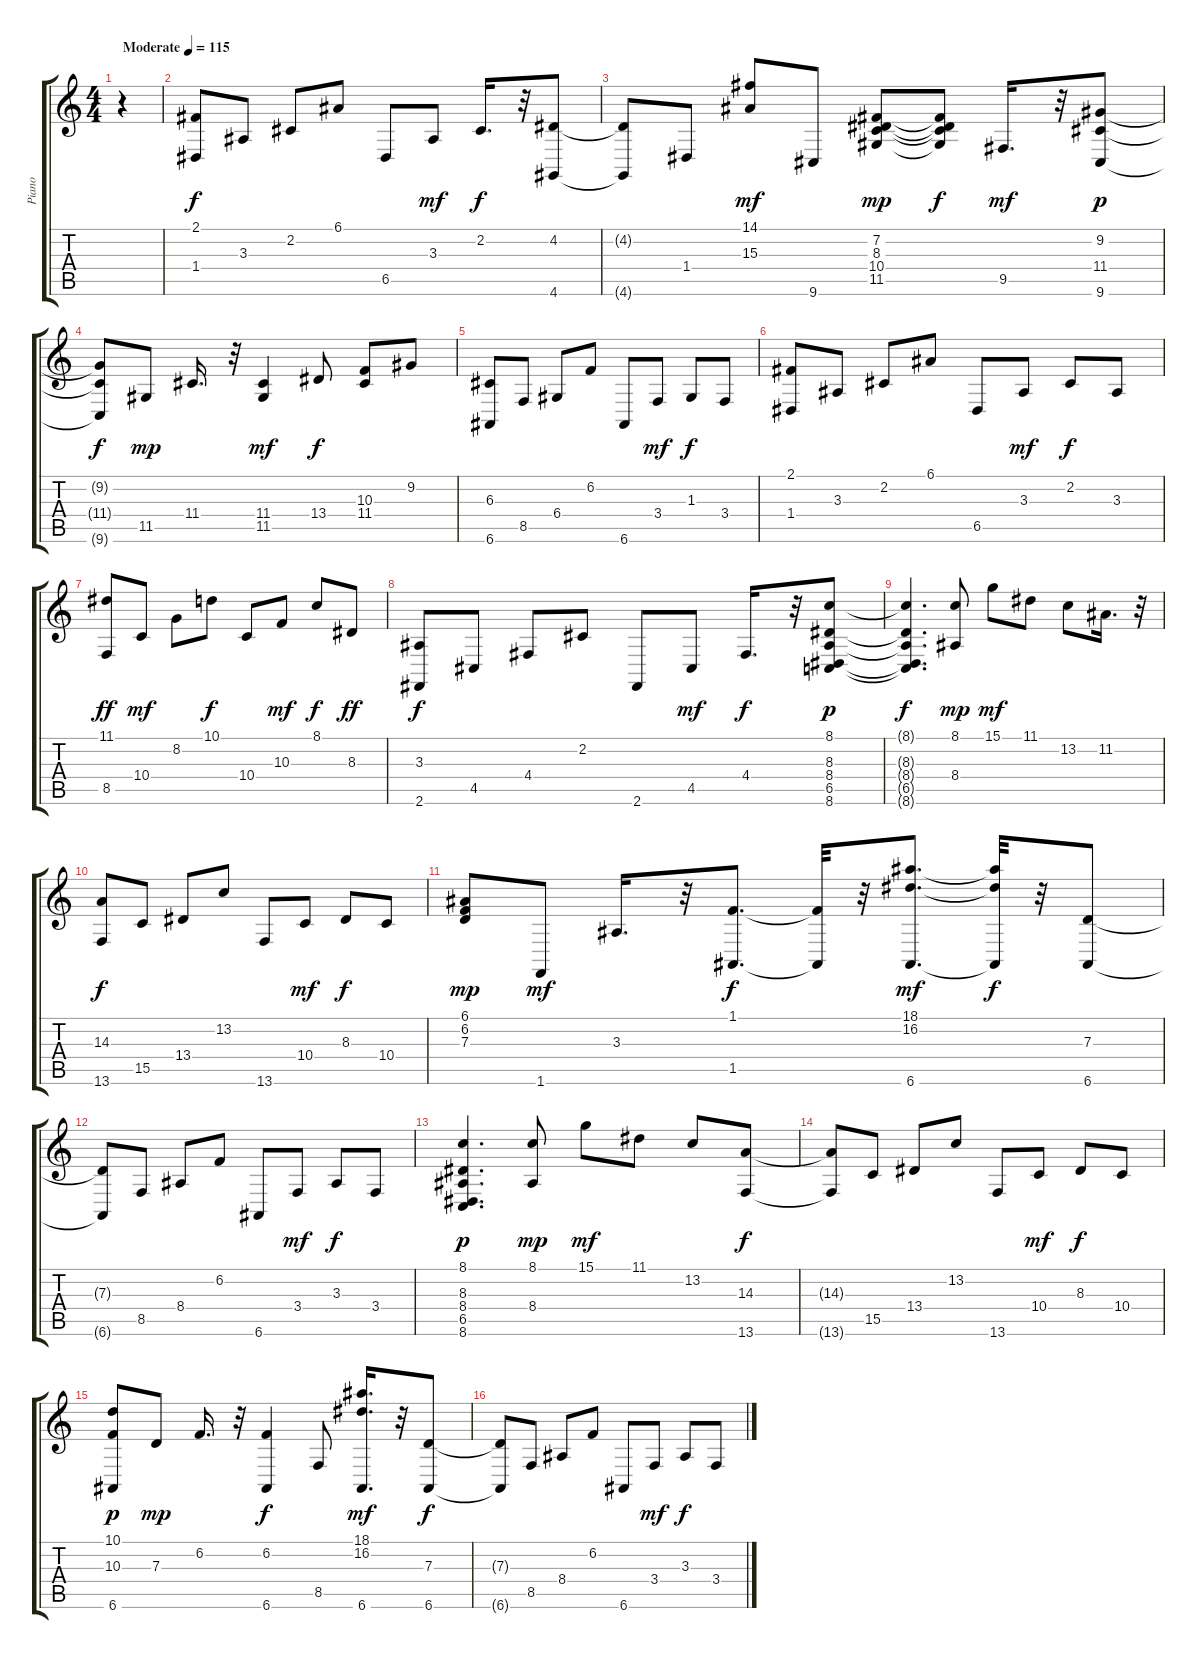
\track ("Piano" "Piano") {instrument acousticgrandpiano}
\staff {score tabs}
\tuning (E4 B3 G3 D3 A2 E2) {hide}
\ts (4 4)
\tempo (115 "Moderate")
\clef g2
\ks c
r.4{dy f instrument acousticgrandpiano} |
(2.1 1.4).8 3.3.8 2.2.8 6.1.8 6.5.8 3.3.8{dy mf} 2.2.16{d dy f} r.32 (4.2 4.6).8 |
(4.2{t} 4.6{t}).8 1.4.8 (14.1 15.3).8{dy mf} 9.6.8 (7.2 8.3 10.4 11.5).8{dy mp} (7.2{t} 8.3{t} 10.4{t} 11.5{t}).8{dy f} 9.5.16{d dy mf} r.32 (9.2 11.4 9.6).8{dy p} |
(9.2{t} 11.4{t} 9.6{t}).8{dy f} 11.5.8{dy mp} 11.4.16{d} r.32 (11.4 11.5).4{dy mf} 13.4.8{dy f} (10.3 11.4).8 9.2.8 |
(6.3 6.6).8 8.5.8 6.4.8 6.2.8 6.6.8 3.4.8{dy mf} 1.3.8{dy f} 3.4.8 |
(2.1 1.4).8 3.3.8 2.2.8 6.1.8 6.5.8 3.3.8{dy mf} 2.2.8{dy f} 3.3.8 |
(11.1 8.5).8{dy ff} 10.4.8{dy mf} 8.2.8 10.1.8{dy f} 10.4.8 10.3.8{dy mf} 8.1.8{dy f} 8.3.8{dy ff} |
(3.3 2.6).8{dy f} 4.5.8 4.4.8 2.2.8 2.6.8 4.5.8{dy mf} 4.4.16{d dy f} r.32 (8.1 8.3 8.4 6.5 8.6).8{dy p} |
(8.1{t} 8.3{t} 8.4{t} 6.5{t} 8.6{t}).4{d dy f} (8.1 8.4).8{dy mp} 15.1.8{dy mf} 11.1.8 13.2.8 11.2.16{d} r.32 |
(14.3 13.6).8{dy f} 15.5.8 13.4.8 13.2.8 13.6.8 10.4.8{dy mf} 8.3.8{dy f} 10.4.8 |
(6.1 6.2 7.3).8{dy mp} 1.6.8{dy mf} 3.3.16{d} r.32 (1.1 1.5).8{d dy f} (1.1{t} 1.5{t}).32 r.32 (18.1 16.2 6.6).8{d dy mf} (18.1{t} 16.2{t} 6.6{t}).32{dy f} r.32 (7.3 6.6).8 |
(7.3{t} 6.6{t}).8 8.5.8 8.4.8 6.2.8 6.6.8 3.4.8{dy mf} 3.3.8{dy f} 3.4.8 |
(8.1 8.3 8.4 6.5 8.6).4{d dy p} (8.1 8.4).8{dy mp} 15.1.8{dy mf} 11.1.8 13.2.8 (14.3 13.6).8{dy f} |
(14.3{t} 13.6{t}).8 15.5.8 13.4.8 13.2.8 13.6.8 10.4.8{dy mf} 8.3.8{dy f} 10.4.8 |
(10.1 10.3 6.6).8{dy p} 7.3.8{dy mp} 6.2.16{d} r.32 (6.2 6.6).4{dy f} 8.5.8 (18.1 16.2 6.6).16{d dy mf} r.32 (7.3 6.6).8{dy f} |
(7.3{t} 6.6{t}).8 8.5.8 8.4.8 6.2.8 6.6.8 3.4.8{dy mf} 3.3.8{dy f} 3.4.8
